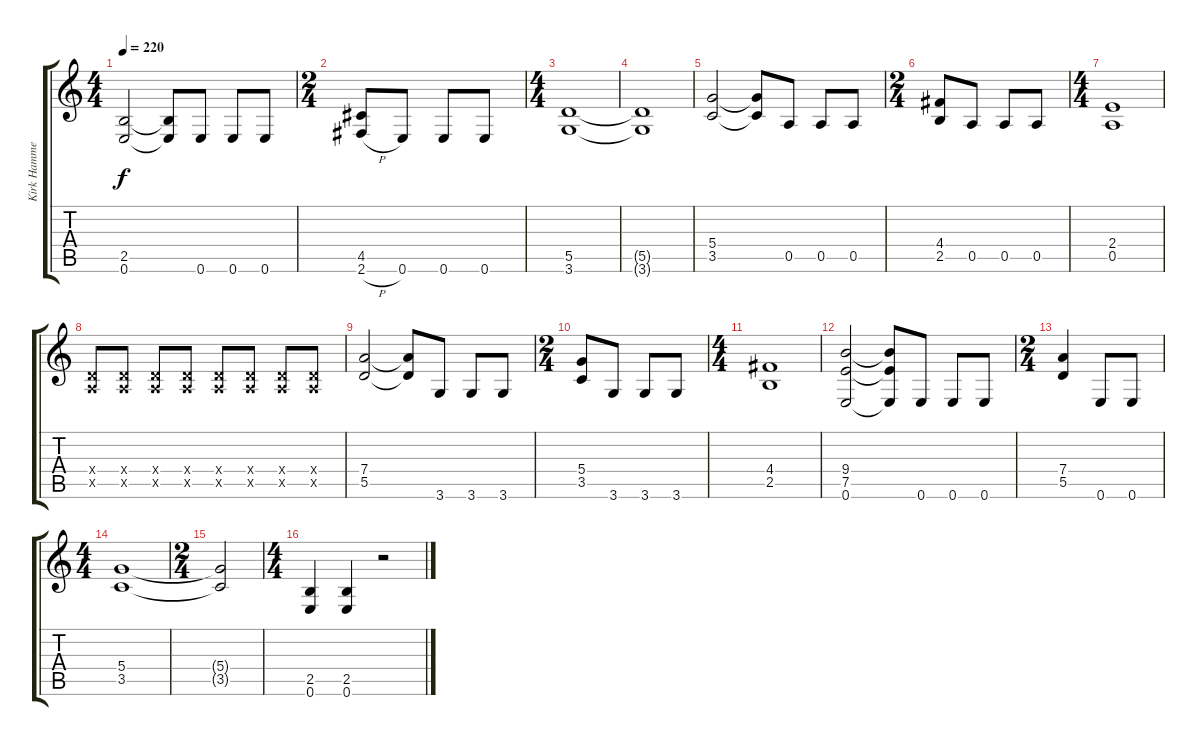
\track ("Kirk Hammett Distortion" "Kirk Hamme") {instrument distortionguitar}
\staff {score tabs}
\tuning (E4 B3 G3 D3 A2 E2) {hide}
\ts (4 4)
\tempo 220
\clef g2
\ks c
(2.5 0.6).2{dy f} (2.5{t} 0.6{t}).8 0.6.8 0.6.8 0.6.8 |
\ts (2 4)
(4.5 2.6{h}).8 0.6.8 0.6.8 0.6.8 |
\ts (4 4)
(5.5 3.6).1 |
(5.5{t} 3.6{t}).1 |
(5.4 3.5).2 (5.4{t} 3.5{t}).8 0.5.8 0.5.8 0.5.8 |
\ts (2 4)
(4.4 2.5).8 0.5.8 0.5.8 0.5.8 |
\ts (4 4)
(2.4 0.5).1 |
(0.4{x} 0.5{x}).8 (0.4{x} 0.5{x}).8 (0.4{x} 0.5{x}).8 (0.4{x} 0.5{x}).8 (0.4{x} 0.5{x}).8 (0.4{x} 0.5{x}).8 (0.4{x} 0.5{x}).8 (0.4{x} 0.5{x}).8 |
(7.4 5.5).2 (7.4{t} 5.5{t}).8 3.6.8 3.6.8 3.6.8 |
\ts (2 4)
(5.4 3.5).8 3.6.8 3.6.8 3.6.8 |
\ts (4 4)
(4.4 2.5).1 |
(9.4 7.5 0.6).2 (9.4{t} 7.5{t} 0.6{t}).8 0.6.8 0.6.8 0.6.8 |
\ts (2 4)
(7.4 5.5).4 0.6.8 0.6.8 |
\ts (4 4)
(5.4 3.5).1 |
\ts (2 4)
(5.4{t} 3.5{t}).2 |
\ts (4 4)
(2.5 0.6).4 (2.5 0.6).4 r.2
